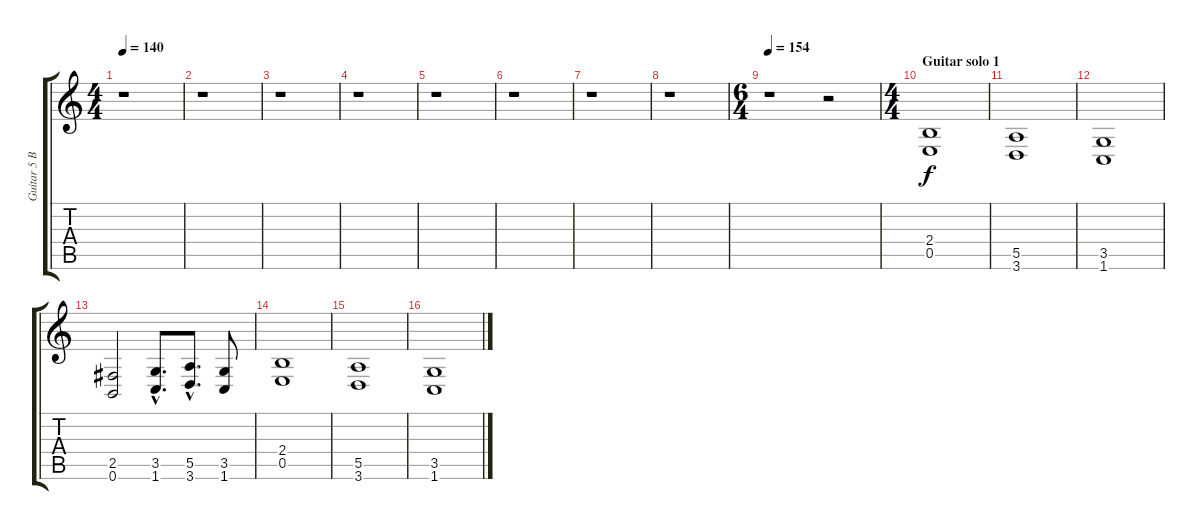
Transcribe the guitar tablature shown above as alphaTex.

\track ("Guitar 5 B" "Guitar 5 B") {instrument distortionguitar}
\staff {score tabs}
\tuning (B3 Gb3 D3 A2 E2 B1) {hide}
\ts (4 4)
\tempo 140
\clef g2
\ks c
r.1{dy f} |
r.1 |
r.1 |
r.1 |
r.1 |
r.1 |
r.1 |
r.1 |
\ts (6 4)
\tempo 154
r.1 r.2 |
\ts (4 4)
\section ("" "Guitar solo 1")
(2.4 0.5).1 |
(5.5 3.6).1 |
(3.5 1.6).1 |
(2.5 0.6).2 (3.5{hac} 1.6{hac}).8{d} (5.5{hac} 3.6{hac}).8{d} (3.5 1.6).8 |
(2.4 0.5).1 |
(5.5 3.6).1 |
(3.5 1.6).1
